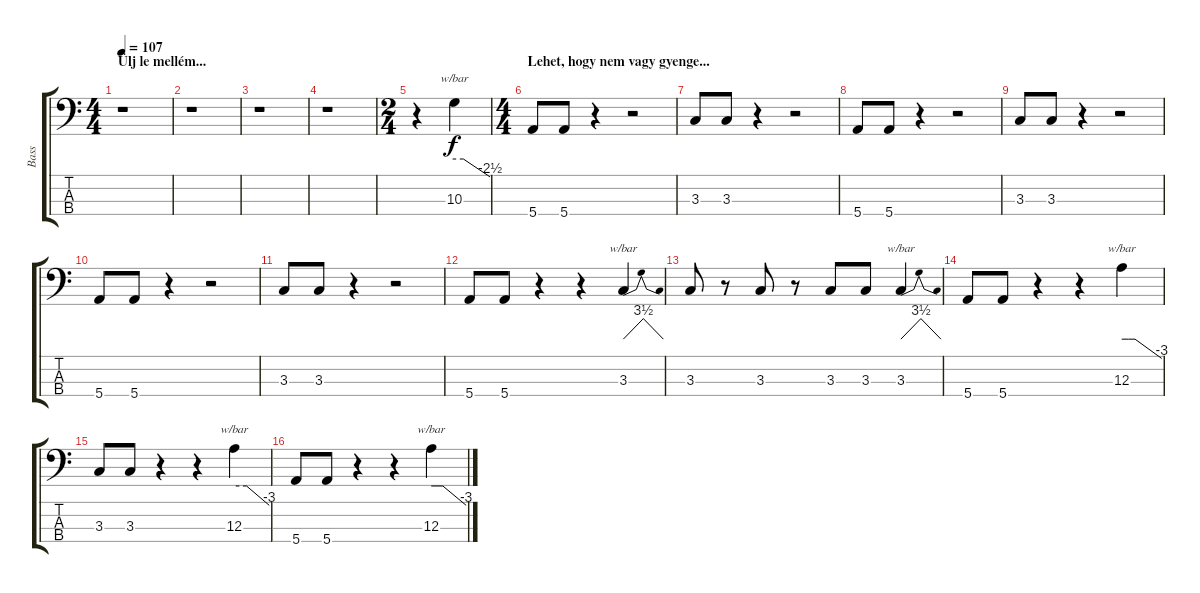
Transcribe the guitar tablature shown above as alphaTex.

\track ("Bass" "Bass") {instrument electricbasspick}
\staff {score tabs}
\tuning (G2 D2 A1 E1) {hide}
\ts (4 4)
\section ("" "Ülj le mellém...")
\tempo 107
\clef f4
\ks c
r.1{dy f instrument electricbasspick} |
r.1 |
r.1 |
r.1 |
\ts (2 4)
r.4 10.3.4{tbe (custom default 0 0 15 0 60 -10)} |
\ts (4 4)
\section ("" "Lehet, hogy nem vagy gyenge...")
5.4.8 5.4.8 r.4 r.2 |
3.3.8 3.3.8 r.4 r.2 |
5.4.8 5.4.8 r.4 r.2 |
3.3.8 3.3.8 r.4 r.2 |
5.4.8 5.4.8 r.4 r.2 |
3.3.8 3.3.8 r.4 r.2 |
5.4.8 5.4.8 r.4 r.4 3.3.4{tbe (dip default 0 0 20 14 30 14 60 0)} |
3.3.8 r.8 3.3.8 r.8 3.3.8 3.3.8 3.3.4{tbe (dip default 0 0 20 14 30 14 60 0)} |
5.4.8 5.4.8 r.4 r.4 12.3.4{tbe (custom default 0 0 10 0 20 0 60 -12)} |
3.3.8 3.3.8 r.4 r.4 12.3.4{tbe (custom default 0 0 21 0 60 -12)} |
5.4.8 5.4.8 r.4 r.4 12.3.4{tbe (custom default 0 0 10 0 20 0 60 -12)}
